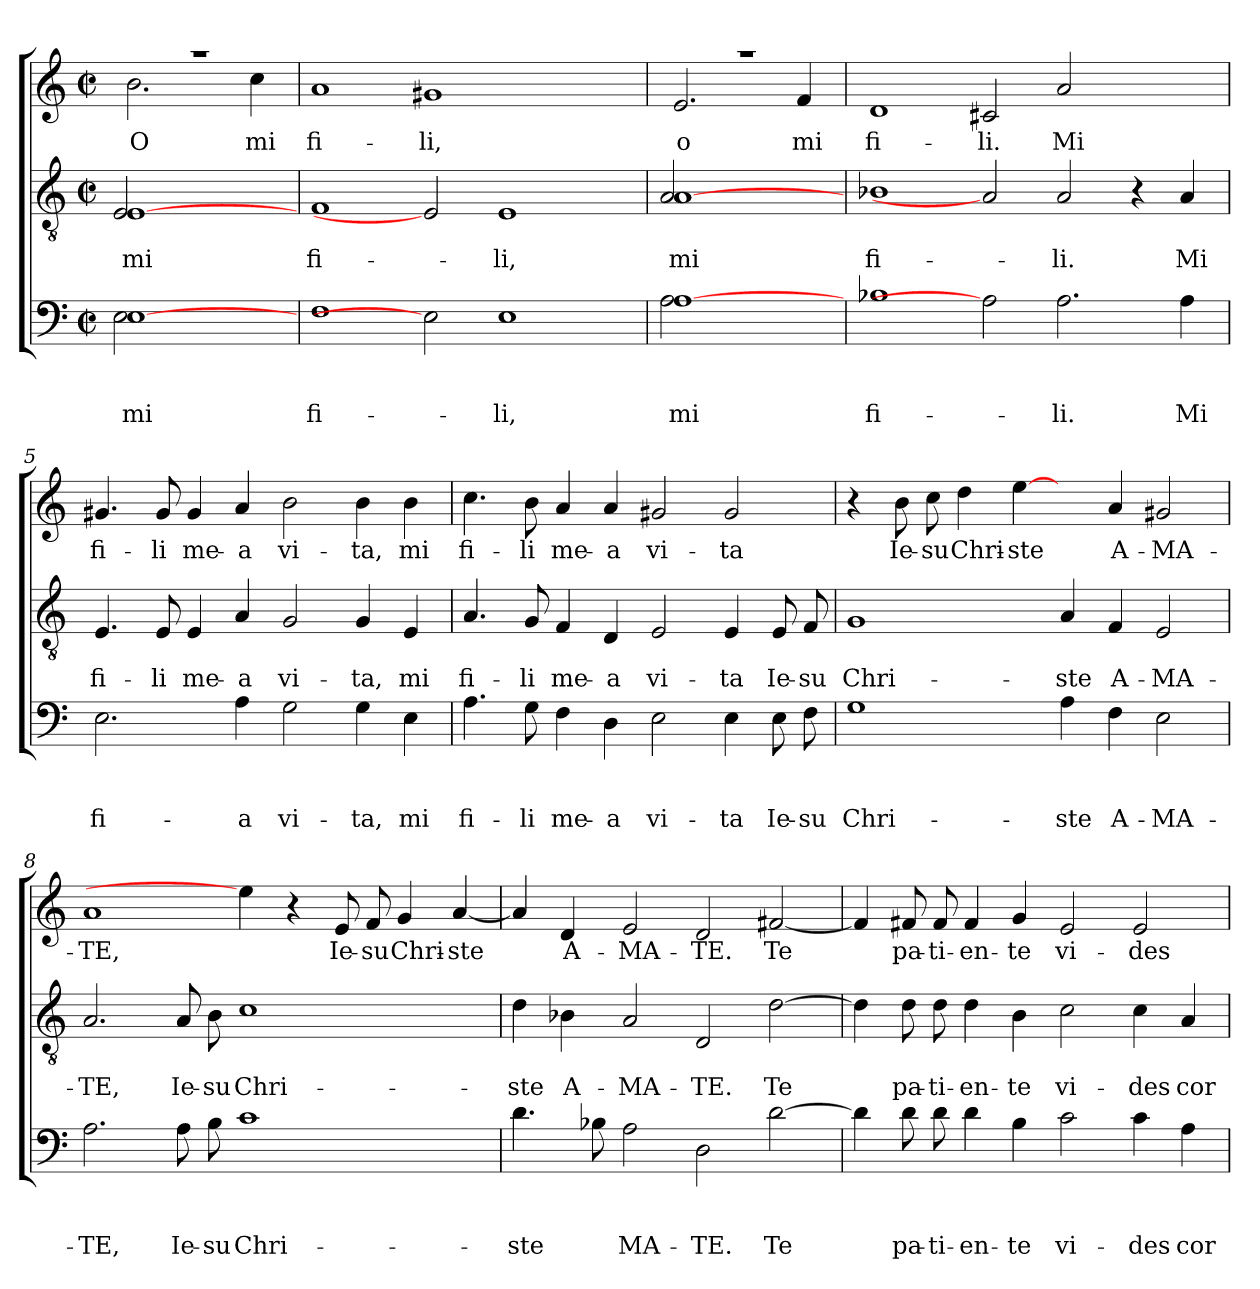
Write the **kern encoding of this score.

**kern	**text	**text	**text	**kern	**text	**text	**kern	**text
*part3	*part3	*part3	*part3	*part2	*part2	*part2	*part1	*part1
*staff3	*staff3	*staff3	*staff3	*staff2	*staff2	*staff2	*staff1	*staff1
*clefF4	*	*	*	*clefGv2	*	*	*clefG2	*
*k[]	*	*	*	*k[]	*	*	*k[]	*
*C:	*	*	*	*C:	*	*	*C:	*
*M2/2	*	*	*	*M2/2	*	*	*M2/2	*
*met(c|)	*	*	*	*met(c|)	*	*	*met(c|)	*
=1	=1	=1	=1	=1	=1	=1	=1	=1
!	!	!	!LO:LY:a	!	!	!	!	!
*^	*	*	*	*	*	*	*	*
!	!	!	!	!LO:LY:a	!	!	!LO:LY:b	!	!
*	*	*	*	*	*^	*	*	*	*
!	!	!	!	!	!	!	!	!LO:LY:b	!	!LO:LY:b
*	*	*	*	*	*	*	*	*	*^	*
[1E	2E\	.	.	mi	[1E	2E/	.	mi	1raa	2.b\	O
.	2ryy	.	.	.	.	2ryy	.	.	.	.	.
!	!	!	!	!	!	!	!	!	!	!	!LO:LY:b
.	.	.	.	.	.	.	.	.	.	4cc\	mi
*v	*v	*	*	*	*	*	*	*	*	*	*
*	*	*	*	*v	*v	*	*	*	*	*
=2	=2	=2	=2	=2	=2	=2	=2	=2	=2
!	!	!	!LO:LY:a	!	!	!LO:LY:b	!	!	!LO:LY:b
*	*	*	*	*	*	*	*v	*v	*
1F	.	.	fi-	1F	.	fi-	1a	fi-
!	!	!	!	!	!	!	!	!LO:LY:b
2E]	.	.	.	2E]	.	.	1g#X	-li,
!	!	!	!LO:LY:a	!	!	!LO:LY:b	!	!
1E	.	.	-li,	1E	.	-li,	.	.
.	.	.	.	.	.	.	2ryy	.
=3	=3	=3	=3	=3	=3	=3	=3	=3
!	!	!	!LO:LY:a:rj	!	!	!	!	!
*^	*	*	*	*	*	*	*	*
!	!	!	!	!LO:LY:a	!	!	!LO:LY:b:rj	!	!
*	*	*	*	*	*^	*	*	*	*
!	!	!	!	!	!	!	!	!LO:LY:b	!	!LO:LY:b
*	*	*	*	*	*	*	*	*	*^	*
[1A	2A\	.	.	mi	[1A	2A/	.	mi	1raa	2.e/	o
.	2ryy	.	.	.	.	2ryy	.	.	.	.	.
!	!	!	!	!	!	!	!	!	!	!	!LO:LY:b
.	.	.	.	.	.	.	.	.	.	4f/	mi
*v	*v	*	*	*	*	*	*	*	*	*	*
*	*	*	*	*v	*v	*	*	*	*	*
=4	=4	=4	=4	=4	=4	=4	=4	=4	=4
!	!	!	!LO:LY:a	!	!	!LO:LY:b	!	!	!LO:LY:b
*	*	*	*	*	*	*	*v	*v	*
1B-X	.	.	fi-	1B-X	.	fi-	1d	fi-
!	!	!	!	!	!	!	!	!LO:LY:b
2A]	.	.	.	2A]	.	.	2c#X/	-li.
!	!	!	!LO:LY:a	!	!	!LO:LY:b	!	!LO:LY:b
2.A\	.	.	-li.	2A/	.	-li.	2a/	Mi
.	.	.	.	4r	.	.	2ryy	.
!	!	!	!LO:LY:a	!	!	!LO:LY:b	!	!
4A\	.	.	Mi	4A/	.	Mi	.	.
!!LO:LB:g=z
=5	=5	=5	=5	=5	=5	=5	=5	=5
!	!	!	!LO:LY:a	!	!	!LO:LY:b	!	!LO:LY:b
2.E\	.	.	fi-	4.E/	.	fi-	4.g#X/	fi-
!	!	!	!	!	!	!LO:LY:b	!	!LO:LY:b
.	.	.	.	8E/	.	-li	8g#/	-li
!	!	!	!	!	!	!LO:LY:b	!	!LO:LY:b
.	.	.	.	4E/	.	me-	4g#/	me-
!	!	!	!LO:LY:a	!	!	!LO:LY:b	!	!LO:LY:b
4A\	.	.	-a	4A/	.	-a	4a/	-a
!	!	!	!LO:LY:a	!	!	!LO:LY:b	!	!LO:LY:b
2G\	.	.	vi-	2G/	.	vi-	2b\	vi-
!	!	!	!LO:LY:a	!	!	!LO:LY:b	!	!LO:LY:b
4G\	.	.	-ta,	4G/	.	-ta,	4b\	-ta,
!	!	!	!LO:LY:a	!	!	!LO:LY:b	!	!LO:LY:b
4E\	.	.	mi	4E/	.	mi	4b\	mi
=6	=6	=6	=6	=6	=6	=6	=6	=6
!	!	!	!LO:LY:a	!	!	!LO:LY:b	!	!LO:LY:b
4.A\	.	.	fi-	4.A/	.	fi-	4.cc\	fi-
!	!	!	!LO:LY:a	!	!	!LO:LY:b	!	!LO:LY:b
8G\	.	.	-li	8G/	.	-li	8b\	-li
!	!	!	!LO:LY:a	!	!	!LO:LY:b	!	!LO:LY:b
4F\	.	.	me-	4F/	.	me-	4a/	me-
!	!	!	!LO:LY:a	!	!	!LO:LY:b	!	!LO:LY:b
4D\	.	.	-a	4D/	.	-a	4a/	-a
!	!	!	!LO:LY:a	!	!	!LO:LY:b	!	!LO:LY:b
2E\	.	.	vi-	2E/	.	vi-	2g#X/	vi-
!	!	!	!LO:LY:a	!	!	!LO:LY:b	!	!LO:LY:b
4E\	.	.	-ta	4E/	.	-ta	2g#/	-ta
!	!	!	!LO:LY:a	!	!	!LO:LY:b	!	!
8E\	.	.	Ie-	8E/	.	Ie-	.	.
!	!	!	!LO:LY:a	!	!	!LO:LY:b	!	!
8F\	.	.	-su	8F/	.	-su	.	.
=7	=7	=7	=7	=7	=7	=7	=7	=7
!	!	!	!LO:LY:a	!	!	!LO:LY:b	!	!
1G	.	.	Chri-	1G	.	Chri-	4r	.
!	!	!	!	!	!	!	!	!LO:LY:b
.	.	.	.	.	.	.	8b\	Ie-
!	!	!	!	!	!	!	!	!LO:LY:b
.	.	.	.	.	.	.	8cc\	-su
!	!	!	!	!	!	!	!	!LO:LY:b
.	.	.	.	.	.	.	4dd\	Chri-
!	!	!	!	!	!	!	!	!LO:LY:b
.	.	.	.	.	.	.	[4ee\	-ste
!	!	!	!LO:LY:a	!	!	!LO:LY:b	!	!
4A\	.	.	-ste	4A/	.	-ste	4ryy	.
!	!	!	!LO:LY:a	!	!	!LO:LY:b	!	!LO:LY:b
4F\	.	.	A-	4F/	.	A-	4a/	A-
!	!	!	!LO:LY:a	!	!	!LO:LY:b	!	!LO:LY:b
2E\	.	.	-MA-	2E/	.	-MA-	2g#X/	-MA-
!!LO:LB:g=z
=8	=8	=8	=8	=8	=8	=8	=8	=8
!	!	!	!LO:LY:a	!	!	!LO:LY:b	!	!LO:LY:b
2.A\	.	.	-TE,	2.A/	.	-TE,	1a	-TE,
!	!	!	!LO:LY:a	!	!	!LO:LY:b	!	!
8A\	.	.	Ie-	8A/	.	Ie-	.	.
!	!	!	!LO:LY:a	!	!	!LO:LY:b	!	!
8B\	.	.	-su	8B\	.	-su	.	.
!	!	!	!LO:LY:a	!	!	!LO:LY:b	!	!
1c	.	.	Chri-	1c	.	Chri-	4ee\]	.
.	.	.	.	.	.	.	4r	.
!	!	!	!	!	!	!	!	!LO:LY:b
.	.	.	.	.	.	.	8e/	Ie-
!	!	!	!	!	!	!	!	!LO:LY:b
.	.	.	.	.	.	.	8f/	-su
!	!	!	!	!	!	!	!	!LO:LY:b
.	.	.	.	.	.	.	4g/	Chri-
!	!	!	!	!	!	!	!	!LO:LY:b
4ryy	.	.	.	4ryy	.	.	[<4a/	-ste
=9	=9	=9	=9	=9	=9	=9	=9	=9
!	!	!	!LO:LY:a	!	!	!LO:LY:b	!	!
4.d\	.	.	-ste	4d\	.	-ste	4a/]	.
!	!	!	!	!	!	!LO:LY:b	!	!LO:LY:b
.	.	.	.	4B-X\	.	A-	4d/	A-
8B-X\	.	.	.	.	.	.	.	.
!	!	!	!LO:LY:a	!	!	!LO:LY:b	!	!LO:LY:b
2A\	.	.	MA-	2A/	.	-MA-	2e/	-MA-
!	!	!	!LO:LY:a	!	!	!LO:LY:b	!	!LO:LY:b
2D\	.	.	-TE.	2D/	.	-TE.	2d/	-TE.
!	!	!	!LO:LY:a	!	!	!LO:LY:b	!	!LO:LY:b
[>2d\	.	.	Te	[>2d\	.	Te	[<2f#X/	Te
=10	=10	=10	=10	=10	=10	=10	=10	=10
4d\]	.	.	.	4d\]	.	.	4f#/]	.
!	!	!	!LO:LY:a	!	!	!LO:LY:b	!	!LO:LY:b
8d\	.	.	pa-	8d\	.	pa-	8f#X/	pa-
!	!	!	!LO:LY:a	!	!	!LO:LY:b	!	!LO:LY:b
8d\	.	.	-ti-	8d\	.	-ti-	8f#/	-ti-
!	!	!	!LO:LY:a	!	!	!LO:LY:b	!	!LO:LY:b
4d\	.	.	-en-	4d\	.	-en-	4f#/	-en-
!	!	!	!LO:LY:a	!	!	!LO:LY:b	!	!LO:LY:b
4B\	.	.	-te	4B\	.	-te	4g/	-te
!	!	!	!LO:LY:a	!	!	!LO:LY:b	!	!LO:LY:b
2c\	.	.	vi-	2c\	.	vi-	2e/	vi-
!	!	!	!LO:LY:a	!	!	!LO:LY:b	!	!LO:LY:b
4c\	.	.	-des	4c\	.	-des	2e/	-des
!	!	!	!LO:LY:a	!	!	!LO:LY:b	!	!
4A\	.	.	cor	4A/	.	cor	.	.
=	=	=	=	=	=	=	=	=
*-	*-	*-	*-	*-	*-	*-	*-	*-
